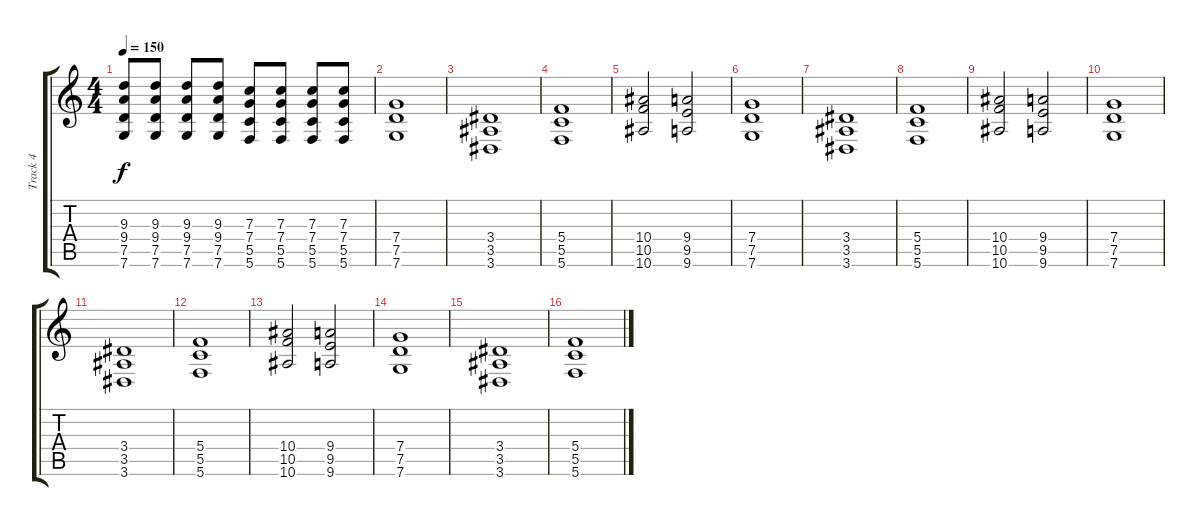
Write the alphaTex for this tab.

\track ("Track 4" "Track 4") {instrument distortionguitar}
\staff {score tabs}
\tuning (D4 A3 F3 C3 G2 C2) {hide}
\ts (4 4)
\tempo 150
\clef g2
\ks c
(9.3 9.4 7.5 7.6).8{dy f} (9.3 9.4 7.5 7.6).8 (9.3 9.4 7.5 7.6).8 (9.3 9.4 7.5 7.6).8 (7.3 7.4 5.5 5.6).8 (7.3 7.4 5.5 5.6).8 (7.3 7.4 5.5 5.6).8 (7.3 7.4 5.5 5.6).8 |
(7.4 7.5 7.6).1 |
(3.4 3.5 3.6).1 |
(5.4 5.5 5.6).1 |
(10.4 10.5 10.6).2 (9.4 9.5 9.6).2 |
(7.4 7.5 7.6).1 |
(3.4 3.5 3.6).1 |
(5.4 5.5 5.6).1 |
(10.4 10.5 10.6).2 (9.4 9.5 9.6).2 |
(7.4 7.5 7.6).1 |
(3.4 3.5 3.6).1 |
(5.4 5.5 5.6).1 |
(10.4 10.5 10.6).2 (9.4 9.5 9.6).2 |
(7.4 7.5 7.6).1 |
(3.4 3.5 3.6).1 |
(5.4 5.5 5.6).1
